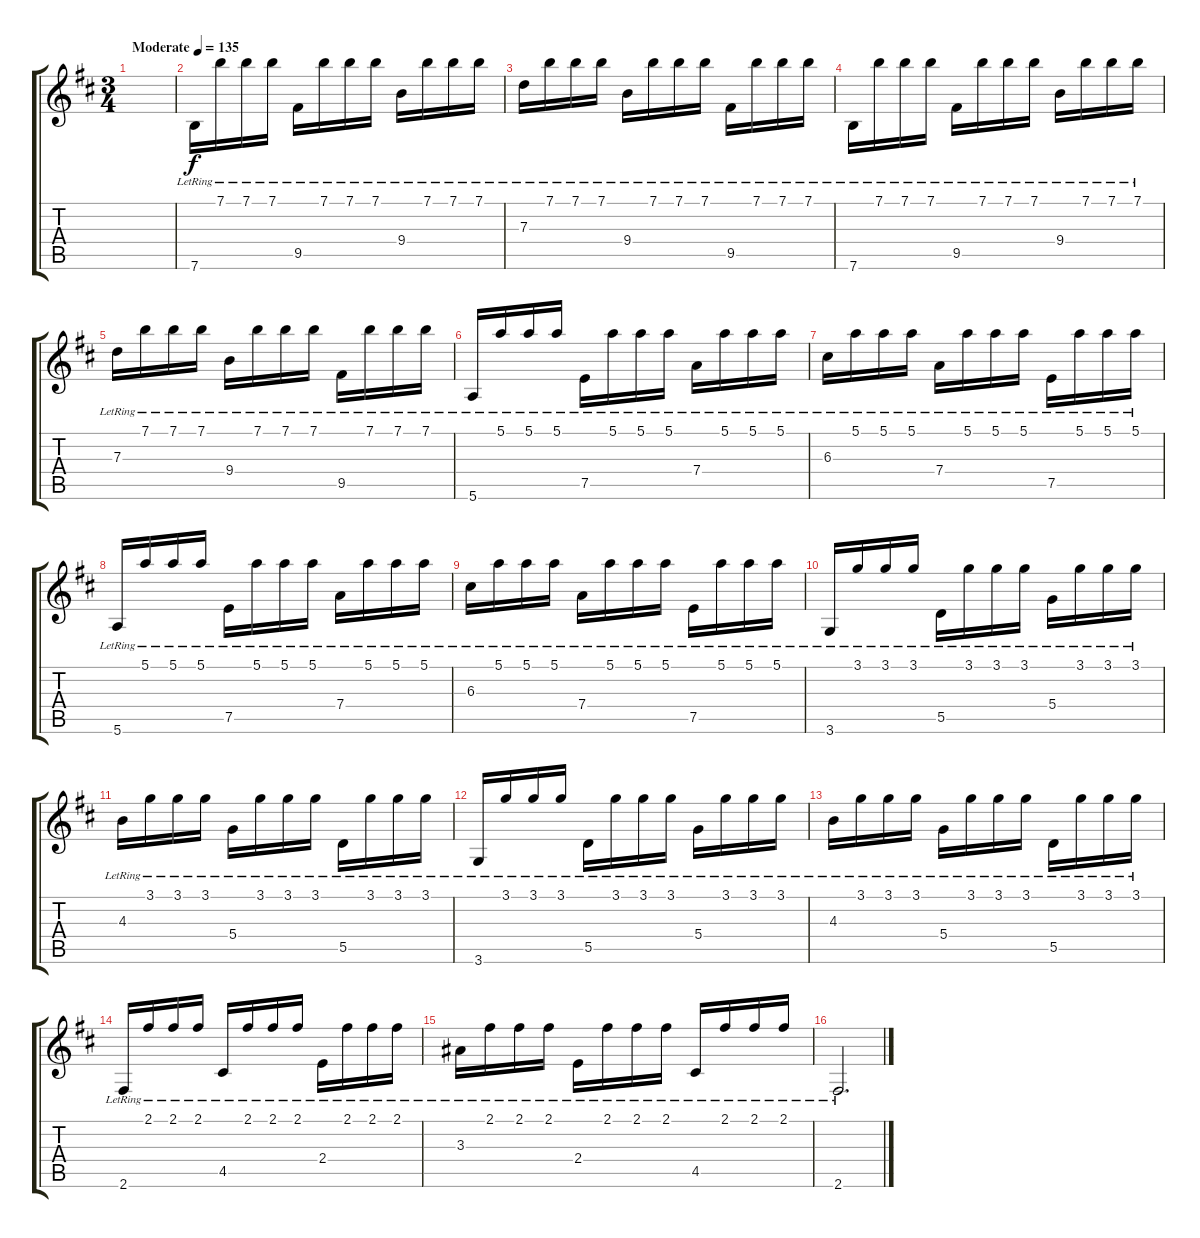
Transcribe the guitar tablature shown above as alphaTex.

\track "" {instrument acousticguitarnylon}
\staff {score tabs}
\tuning (E4 B3 G3 D3 A2 E2) {hide}
\ts (3 4)
\tempo (135 "Moderate")
\clef g2
\ks d
|
7.6{lr}.16 7.1{lr}.16 7.1{lr}.16 7.1{lr}.16 9.5{lr}.16 7.1{lr}.16 7.1{lr}.16 7.1{lr}.16 9.4{lr}.16 7.1{lr}.16 7.1{lr}.16 7.1{lr}.16 |
7.3{lr}.16 7.1{lr}.16 7.1{lr}.16 7.1{lr}.16 9.4{lr}.16 7.1{lr}.16 7.1{lr}.16 7.1{lr}.16 9.5{lr}.16 7.1{lr}.16 7.1{lr}.16 7.1{lr}.16 |
7.6{lr}.16 7.1{lr}.16 7.1{lr}.16 7.1{lr}.16 9.5{lr}.16 7.1{lr}.16 7.1{lr}.16 7.1{lr}.16 9.4{lr}.16 7.1{lr}.16 7.1{lr}.16 7.1{lr}.16 |
7.3{lr}.16 7.1{lr}.16 7.1{lr}.16 7.1{lr}.16 9.4{lr}.16 7.1{lr}.16 7.1{lr}.16 7.1{lr}.16 9.5{lr}.16 7.1{lr}.16 7.1{lr}.16 7.1{lr}.16 |
5.6{lr}.16 5.1{lr}.16 5.1{lr}.16 5.1{lr}.16 7.5{lr}.16 5.1{lr}.16 5.1{lr}.16 5.1{lr}.16 7.4{lr}.16 5.1{lr}.16 5.1{lr}.16 5.1{lr}.16 |
6.3{lr}.16 5.1{lr}.16 5.1{lr}.16 5.1{lr}.16 7.4{lr}.16 5.1{lr}.16 5.1{lr}.16 5.1{lr}.16 7.5{lr}.16 5.1{lr}.16 5.1{lr}.16 5.1{lr}.16 |
5.6{lr}.16 5.1{lr}.16 5.1{lr}.16 5.1{lr}.16 7.5{lr}.16 5.1{lr}.16 5.1{lr}.16 5.1{lr}.16 7.4{lr}.16 5.1{lr}.16 5.1{lr}.16 5.1{lr}.16 |
6.3{lr}.16 5.1{lr}.16 5.1{lr}.16 5.1{lr}.16 7.4{lr}.16 5.1{lr}.16 5.1{lr}.16 5.1{lr}.16 7.5{lr}.16 5.1{lr}.16 5.1{lr}.16 5.1{lr}.16 |
3.6{lr}.16 3.1{lr}.16 3.1{lr}.16 3.1{lr}.16 5.5{lr}.16 3.1{lr}.16 3.1{lr}.16 3.1{lr}.16 5.4{lr}.16 3.1{lr}.16 3.1{lr}.16 3.1{lr}.16 |
4.3{lr}.16 3.1{lr}.16 3.1{lr}.16 3.1{lr}.16 5.4{lr}.16 3.1{lr}.16 3.1{lr}.16 3.1{lr}.16 5.5{lr}.16 3.1{lr}.16 3.1{lr}.16 3.1{lr}.16 |
3.6{lr}.16 3.1{lr}.16 3.1{lr}.16 3.1{lr}.16 5.5{lr}.16 3.1{lr}.16 3.1{lr}.16 3.1{lr}.16 5.4{lr}.16 3.1{lr}.16 3.1{lr}.16 3.1{lr}.16 |
4.3{lr}.16 3.1{lr}.16 3.1{lr}.16 3.1{lr}.16 5.4{lr}.16 3.1{lr}.16 3.1{lr}.16 3.1{lr}.16 5.5{lr}.16 3.1{lr}.16 3.1{lr}.16 3.1{lr}.16 |
2.6{lr}.16 2.1{lr}.16 2.1{lr}.16 2.1{lr}.16 4.5{lr}.16 2.1{lr}.16 2.1{lr}.16 2.1{lr}.16 2.4{lr}.16 2.1{lr}.16 2.1{lr}.16 2.1{lr}.16 |
3.3{lr}.16 2.1{lr}.16 2.1{lr}.16 2.1{lr}.16 2.4{lr}.16 2.1{lr}.16 2.1{lr}.16 2.1{lr}.16 4.5{lr}.16 2.1{lr}.16 2.1{lr}.16 2.1{lr}.16 |
2.6{lr}.2{d}
